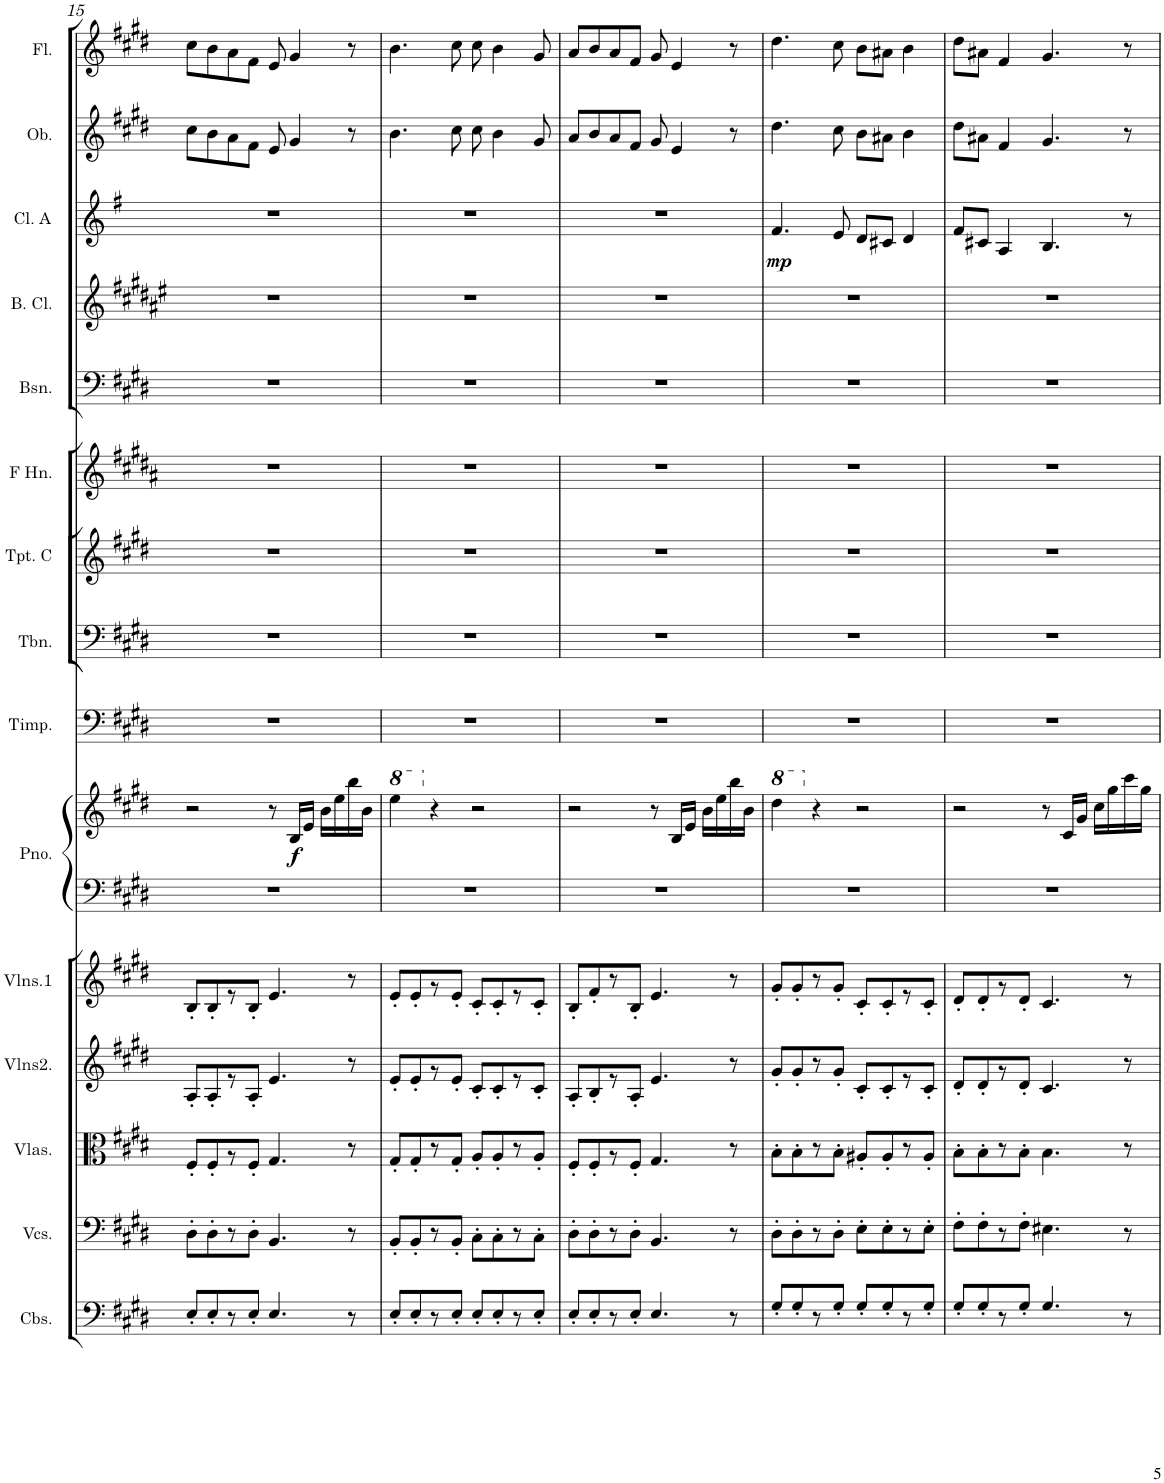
**kern	**kern	**kern	**kern	**kern	**kern	**kern	**dynam	**kern	**kern	**kern	**kern	**kern	**kern	**kern	**dynam	**kern	**kern
*part15	*part14	*part13	*part12	*part11	*part10	*part10	*part10	*part9	*part8	*part7	*part6	*part5	*part4	*part3	*part3	*part2	*part1
*staff16	*staff15	*staff14	*staff13	*staff12	*staff11	*staff10	*staff10/11	*staff9	*staff8	*staff7	*staff6	*staff5	*staff4	*staff3	*staff3	*staff2	*staff1
*I"Contrabass Section	*I"Violoncello Section	*I"Viola Section	*I"Violin Section2	*I"Violin Section1	*I"Grand Piano	*	*	*I"Timpani	*I"Trombone	*I"Trumpet C	*I"French Horn	*I"Bassoon	*I"Bass Clarinet	*I"Clarinet A	*	*I"Oboe	*I"Flute
*I'Cbs.	*I'Vcs.	*I'Vlas.	*I'Vlns2.	*I'Vlns.1	*I'Pno.	*	*	*I'Timp.	*I'Tbn.	*I'Tpt. C	*I'F Hn.	*I'Bsn.	*I'B. Cl.	*I'Cl. A	*	*I'Ob.	*I'Fl.
!!LO:PB:g=z
*clefF4	*clefF4	*clefC3	*clefG2	*clefG2	*clefF4	*clefG2	*	*clefF4	*clefF4	*clefG2	*clefG2	*clefF4	*clefG2	*clefG2	*	*clefG2	*clefG2
*Trd7c12	*	*	*	*	*	*	*	*	*	*Trd1c2	*Trd4c7	*	*Trd8c14	*Trd2c3	*	*	*
*k[f#c#g#d#]	*k[f#c#g#d#]	*k[f#c#g#d#]	*k[f#c#g#d#]	*k[f#c#g#d#]	*k[f#c#g#d#]	*k[f#c#g#d#]	*	*k[f#c#g#d#]	*k[f#c#g#d#]	*k[f#c#g#d#]	*k[f#c#g#d#a#]	*k[f#c#g#d#]	*k[f#c#g#d#a#e#]	*k[f#]	*	*k[f#c#g#d#]	*k[f#c#g#d#]
*E:	*E:	*E:	*E:	*E:	*E:	*E:	*	*E:	*E:	*	*	*E:	*	*	*	*E:	*E:
*M4/4	*M4/4	*M4/4	*M4/4	*M4/4	*M4/4	*M4/4	*	*M4/4	*M4/4	*M4/4	*M4/4	*M4/4	*M4/4	*M4/4	*	*M4/4	*M4/4
=15	=15	=15	=15	=15	=15	=15	=15	=15	=15	=15	=15	=15	=15	=15	=15	=15	=15
8E'/L	8D#'\L	8F#'/L	8A'/L	8B'/L	1r	2r	.	1r	1r	1r	1r	1r	1r	1r	.	8cc#\L	8cc#\L
8E'/	8D#'\	8F#'/	8A'/	8B'/	.	.	.	.	.	.	.	.	.	.	.	8b\	8b\
8r	8r	8r	8r	8r	.	.	.	.	.	.	.	.	.	.	.	8a\	8a\
8E'/J	8D#'\J	8F#'/J	8A'/J	8B'/J	.	.	.	.	.	.	.	.	.	.	.	8f#\J	8f#\J
4.E/	4.BB/	4.G#/	4.e/	4.e/	.	8r	.	.	.	.	.	.	.	.	.	8e/	8e/
!	!	!	!	!	!	!	!LO:DY:b	!	!	!	!	!	!	!	!	!	!
.	.	.	.	.	.	16B/LL	f	.	.	.	.	.	.	.	.	4g#/	4g#/
.	.	.	.	.	.	16e/JJ	.	.	.	.	.	.	.	.	.	.	.
.	.	.	.	.	.	16b\LL	.	.	.	.	.	.	.	.	.	.	.
.	.	.	.	.	.	16ee\	.	.	.	.	.	.	.	.	.	.	.
8r	8r	8r	8r	8r	.	16bb\	.	.	.	.	.	.	.	.	.	8r	8r
.	.	.	.	.	.	16b\JJ	.	.	.	.	.	.	.	.	.	.	.
=16	=16	=16	=16	=16	=16	=16	=16	=16	=16	=16	=16	=16	=16	=16	=16	=16	=16
*	*	*	*	*	*	*8va	*	*	*	*	*	*	*	*	*	*	*
8E'/L	8BB'/L	8G#'/L	8e'/L	8e'/L	1r	4eee\	.	1r	1r	1r	1r	1r	1r	1r	.	4.b\	4.b\
8E'/	8BB'/	8G#'/	8e'/	8e'/	.	.	.	.	.	.	.	.	.	.	.	.	.
*	*	*	*	*	*	*X8va	*	*	*	*	*	*	*	*	*	*	*
8r	8r	8r	8r	8r	.	4r	.	.	.	.	.	.	.	.	.	.	.
8E'/J	8BB'/J	8G#'/J	8e'/J	8e'/J	.	.	.	.	.	.	.	.	.	.	.	8cc#\	8cc#\
8E'/L	8C#'\L	8A'/L	8c#'/L	8c#'/L	.	2r	.	.	.	.	.	.	.	.	.	8cc#\	8cc#\
8E'/	8C#'\	8A'/	8c#'/	8c#'/	.	.	.	.	.	.	.	.	.	.	.	4b\	4b\
8r	8r	8r	8r	8r	.	.	.	.	.	.	.	.	.	.	.	.	.
8E'/J	8C#'\J	8A'/J	8c#'/J	8c#'/J	.	.	.	.	.	.	.	.	.	.	.	8g#/	8g#/
=17	=17	=17	=17	=17	=17	=17	=17	=17	=17	=17	=17	=17	=17	=17	=17	=17	=17
8E'/L	8D#'\L	8F#'/L	8A'/L	8B'/L	1r	2r	.	1r	1r	1r	1r	1r	1r	1r	.	8a/L	8a/L
8E'/	8D#'\	8F#'/	8B'/	8f#'/	.	.	.	.	.	.	.	.	.	.	.	8b/	8b/
8r	8r	8r	8r	8r	.	.	.	.	.	.	.	.	.	.	.	8a/	8a/
8E'/J	8D#'\J	8F#'/J	8A'/J	8B'/J	.	.	.	.	.	.	.	.	.	.	.	8f#/J	8f#/J
4.E/	4.BB/	4.G#/	4.e/	4.e/	.	8r	.	.	.	.	.	.	.	.	.	8g#/	8g#/
.	.	.	.	.	.	16B/LL	.	.	.	.	.	.	.	.	.	4e/	4e/
.	.	.	.	.	.	16e/JJ	.	.	.	.	.	.	.	.	.	.	.
.	.	.	.	.	.	16b\LL	.	.	.	.	.	.	.	.	.	.	.
.	.	.	.	.	.	16ee\	.	.	.	.	.	.	.	.	.	.	.
8r	8r	8r	8r	8r	.	16bb\	.	.	.	.	.	.	.	.	.	8r	8r
.	.	.	.	.	.	16b\JJ	.	.	.	.	.	.	.	.	.	.	.
=18	=18	=18	=18	=18	=18	=18	=18	=18	=18	=18	=18	=18	=18	=18	=18	=18	=18
*	*	*	*	*	*	*8va	*	*	*	*	*	*	*	*	*	*	*
!	!	!	!	!	!	!	!	!	!	!	!	!	!	!	!LO:DY:b	!	!
8G#'/L	8D#'\L	8B'\L	8g#'/L	8g#'/L	1r	4ddd#\	.	1r	1r	1r	1r	1r	1r	4.f#/	mp	4.dd#\	4.dd#\
8G#'/	8D#'\	8B'\	8g#'/	8g#'/	.	.	.	.	.	.	.	.	.	.	.	.	.
8r	8r	8r	8r	8r	.	4r	.	.	.	.	.	.	.	.	.	.	.
8G#'/J	8D#'\J	8B'\J	8g#'/J	8g#'/J	.	.	.	.	.	.	.	.	.	8e/	.	8cc#\	8cc#\
*	*	*	*	*	*	*X8va	*	*	*	*	*	*	*	*	*	*	*
8G#'/L	8E'\L	8A#X'/L	8c#'/L	8c#'/L	.	2r	.	.	.	.	.	.	.	8d/L	.	8b\L	8b\L
8G#'/	8E'\	8A#'/	8c#'/	8c#'/	.	.	.	.	.	.	.	.	.	8c#X/J	.	8a#X\J	8a#X\J
8r	8r	8r	8r	8r	.	.	.	.	.	.	.	.	.	4d/	.	4b\	4b\
8G#'/J	8E'\J	8A#'/J	8c#'/J	8c#'/J	.	.	.	.	.	.	.	.	.	.	.	.	.
=19	=19	=19	=19	=19	=19	=19	=19	=19	=19	=19	=19	=19	=19	=19	=19	=19	=19
8G#'/L	8F#'\L	8B'\L	8d#'/L	8d#'/L	1r	2r	.	1r	1r	1r	1r	1r	1r	8f#/L	.	8dd#\L	8dd#\L
8G#'/	8F#'\	8B'\	8d#'/	8d#'/	.	.	.	.	.	.	.	.	.	8c#X/J	.	8a#X\J	8a#X\J
8r	8r	8r	8r	8r	.	.	.	.	.	.	.	.	.	4A/	.	4f#/	4f#/
8G#'/J	8F#'\J	8B'\J	8d#'/J	8d#'/J	.	.	.	.	.	.	.	.	.	.	.	.	.
4.G#/	4.E#X\	4.B\	4.c#/	4.c#/	.	8r	.	.	.	.	.	.	.	4.B/	.	4.g#/	4.g#/
.	.	.	.	.	.	16c#/LL	.	.	.	.	.	.	.	.	.	.	.
.	.	.	.	.	.	16g#/JJ	.	.	.	.	.	.	.	.	.	.	.
.	.	.	.	.	.	16cc#\LL	.	.	.	.	.	.	.	.	.	.	.
.	.	.	.	.	.	16gg#\	.	.	.	.	.	.	.	.	.	.	.
8r	8r	8r	8r	8r	.	16ccc#\	.	.	.	.	.	.	.	8r	.	8r	8r
.	.	.	.	.	.	16gg#\JJ	.	.	.	.	.	.	.	.	.	.	.
=	=	=	=	=	=	=	=	=	=	=	=	=	=	=	=	=	=
*-	*-	*-	*-	*-	*-	*-	*-	*-	*-	*-	*-	*-	*-	*-	*-	*-	*-
